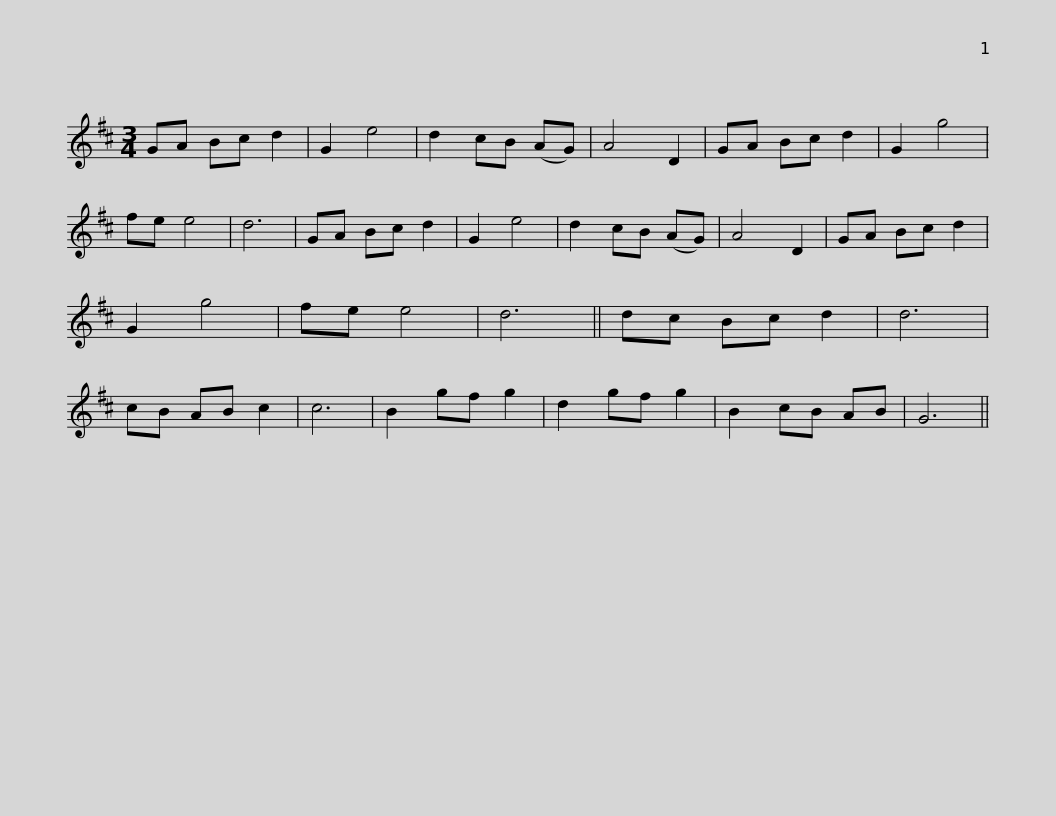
X:1
L:1/8
M:3/4
I:linebreak $
K:D
V:1 treble
V:1
 GA Bc d2 | G2 e4 | d2 cB (AG) | A4 D2 | GA Bc d2 | %5
 G2 g4 | fe e4 | d6 | GA Bc d2 | G2 e4 | %10
 d2 cB (AG) | A4 D2 |$ GA Bc d2 | G2 g4 | fe e4 | %15
 d6 || dc Bc d2 | d6 | cB AB c2 | c6 | %20
 B2 gf g2 | d2 gf g2 | B2 cB AB | G6 || %24
